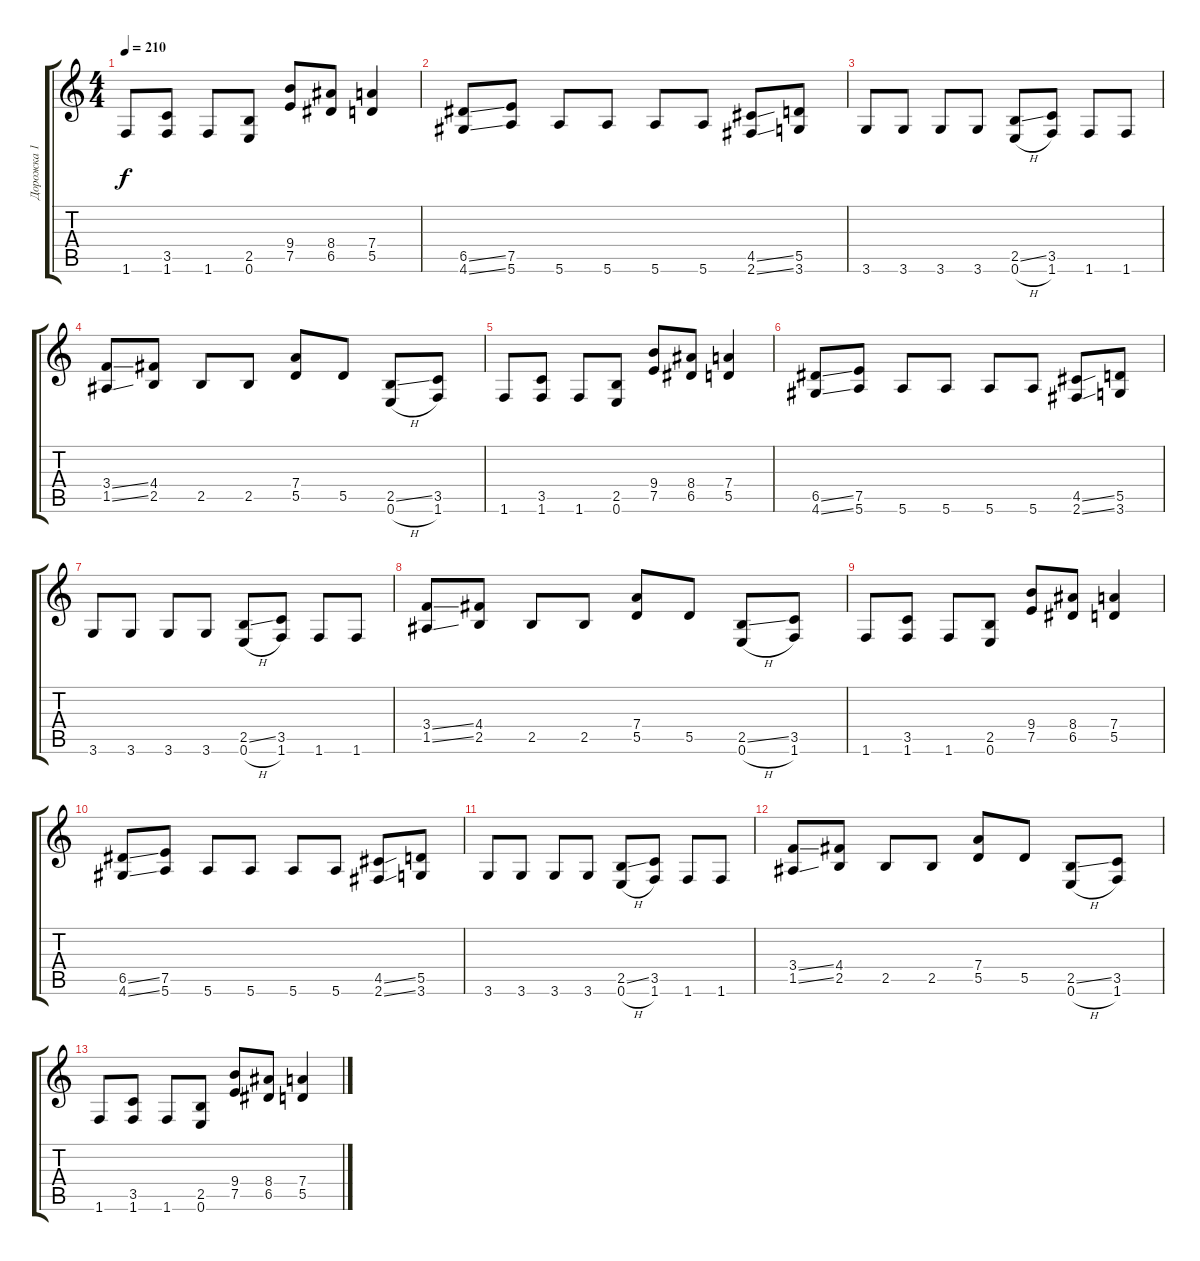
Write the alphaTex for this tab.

\track ("Дорожка 1" "Дорожка 1") {instrument distortionguitar}
\staff {score tabs}
\tuning (E4 B3 G3 D3 A2 E2) {hide}
\ts (4 4)
\tempo 210
\clef g2
\ks c
1.6.8{dy f} (3.5 1.6).8 1.6.8 (2.5 0.6).8 (9.4 7.5).8 (8.4 6.5).8 (7.4 5.5).4 |
(6.5{ss} 4.6{ss}).8 (7.5 5.6).8 5.6.8 5.6.8 5.6.8 5.6.8 (4.5{ss} 2.6{ss}).8 (5.5 3.6).8 |
3.6.8 3.6.8 3.6.8 3.6.8 (2.5{ss} 0.6{h}).8 (3.5 1.6).8 1.6.8 1.6.8 |
(3.4{ss} 1.5{ss}).8 (4.4 2.5).8 2.5.8 2.5.8 (7.4 5.5).8 5.5.8 (2.5{ss} 0.6{h}).8 (3.5 1.6).8 |
1.6.8 (3.5 1.6).8 1.6.8 (2.5 0.6).8 (9.4 7.5).8 (8.4 6.5).8 (7.4 5.5).4 |
(6.5{ss} 4.6{ss}).8 (7.5 5.6).8 5.6.8 5.6.8 5.6.8 5.6.8 (4.5{ss} 2.6{ss}).8 (5.5 3.6).8 |
3.6.8 3.6.8 3.6.8 3.6.8 (2.5{ss} 0.6{h}).8 (3.5 1.6).8 1.6.8 1.6.8 |
(3.4{ss} 1.5{ss}).8 (4.4 2.5).8 2.5.8 2.5.8 (7.4 5.5).8 5.5.8 (2.5{ss} 0.6{h}).8 (3.5 1.6).8 |
1.6.8 (3.5 1.6).8 1.6.8 (2.5 0.6).8 (9.4 7.5).8 (8.4 6.5).8 (7.4 5.5).4 |
(6.5{ss} 4.6{ss}).8 (7.5 5.6).8 5.6.8 5.6.8 5.6.8 5.6.8 (4.5{ss} 2.6{ss}).8 (5.5 3.6).8 |
3.6.8 3.6.8 3.6.8 3.6.8 (2.5{ss} 0.6{h}).8 (3.5 1.6).8 1.6.8 1.6.8 |
(3.4{ss} 1.5{ss}).8 (4.4 2.5).8 2.5.8 2.5.8 (7.4 5.5).8 5.5.8 (2.5{ss} 0.6{h}).8 (3.5 1.6).8 |
1.6.8 (3.5 1.6).8 1.6.8 (2.5 0.6).8 (9.4 7.5).8 (8.4 6.5).8 (7.4 5.5).4
